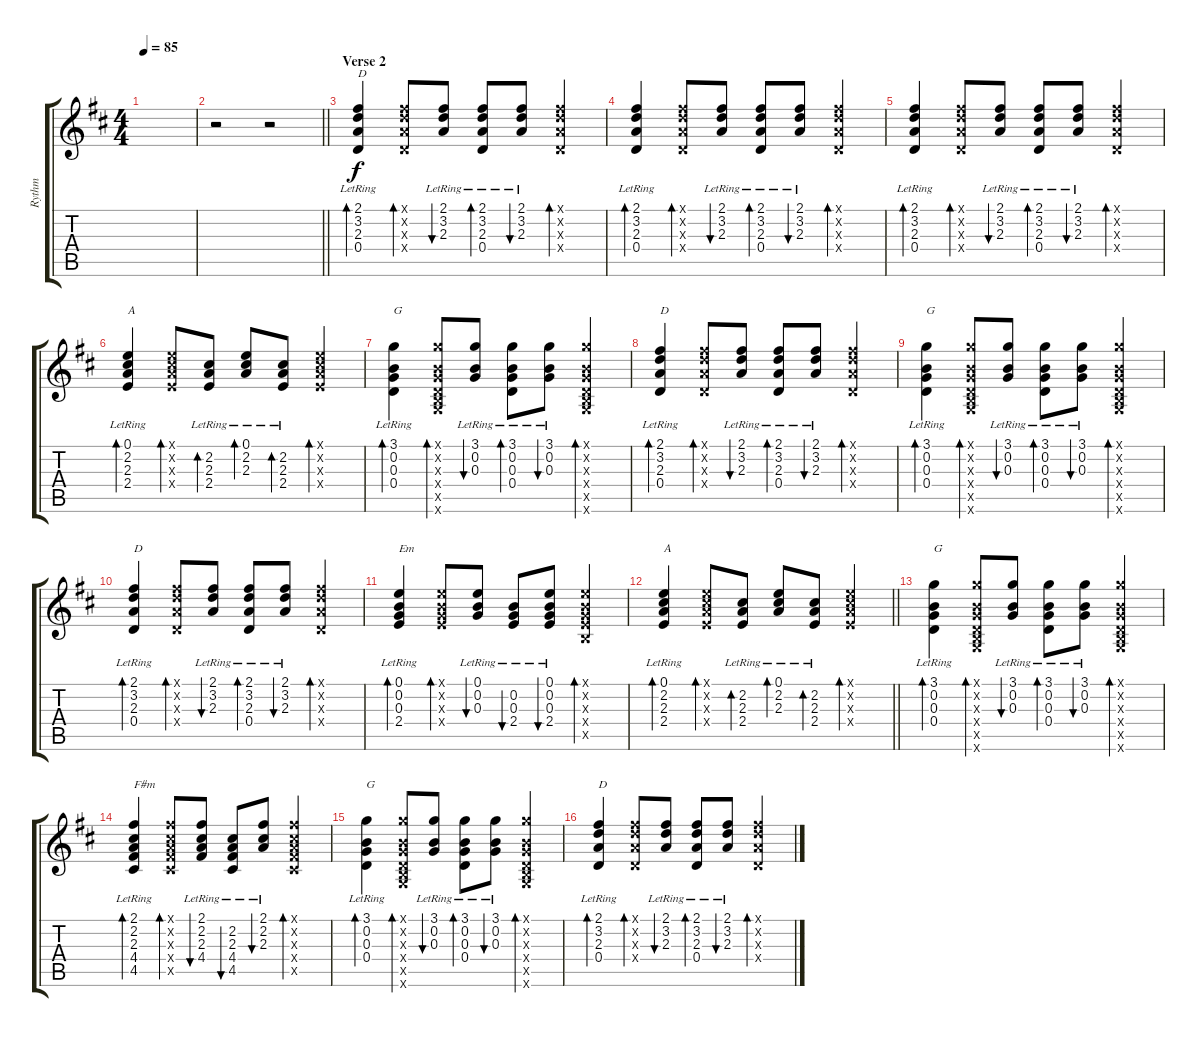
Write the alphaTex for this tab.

\track ("Rythm " "Rythm ") {instrument acousticguitarsteel}
\staff {score tabs}
\tuning (E4 B3 G3 D3 A2 E2) {hide}
\ts (4 4)
\tempo 85
\clef g2
\ks d
|
\barLineRight lightlight
r.2{volume 0} r.2{volume 10} |
\section ("" "Verse 2")
(2.1{lr} 3.2{lr} 2.3{lr} 0.4{lr}).4{bd 60 txt "D"} (2.1{x} 3.2{x} 2.3{x} 0.4{x}).8{bd 30} (2.1{lr} 3.2{lr} 2.3{lr}).8{bu 60} (2.1{lr} 3.2{lr} 2.3{lr} 0.4{lr}).8{bd 60} (2.1{lr} 3.2{lr} 2.3{lr}).8{bu 60} (2.1{x} 3.2{x} 2.3{x} 0.4{x}).4{bd 30} |
(2.1{lr} 3.2{lr} 2.3{lr} 0.4{lr}).4{bd 60} (2.1{x} 3.2{x} 2.3{x} 0.4{x}).8{bd 30} (2.1{lr} 3.2{lr} 2.3{lr}).8{bu 60} (2.1{lr} 3.2{lr} 2.3{lr} 0.4{lr}).8{bd 60} (2.1{lr} 3.2{lr} 2.3{lr}).8{bu 60} (2.1{x} 3.2{x} 2.3{x} 0.4{x}).4{bd 30} |
(2.1{lr} 3.2{lr} 2.3{lr} 0.4{lr}).4{bd 60} (2.1{x} 3.2{x} 2.3{x} 0.4{x}).8{bd 30} (2.1{lr} 3.2{lr} 2.3{lr}).8{bu 60} (2.1{lr} 3.2{lr} 2.3{lr} 0.4{lr}).8{bd 60} (2.1{lr} 3.2{lr} 2.3{lr}).8{bu 60} (2.1{x} 3.2{x} 2.3{x} 0.4{x}).4{bd 30} |
(0.1{lr} 2.2{lr} 2.3{lr} 2.4{lr}).4{bd 60 txt "A"} (0.1{x} 2.2{x} 2.3{x} 2.4{x}).8{bd 60} (2.2{lr} 2.3{lr} 2.4{lr}).8{bd 60} (0.1{lr} 2.2{lr} 2.3{lr}).8{bd 60} (2.2{lr} 2.3{lr} 2.4{lr}).8{bd 60} (0.1{x} 2.2{x} 2.3{x} 2.4{x}).4{bd 60} |
(3.1{lr} 0.2{lr} 0.3{lr} 0.4{lr}).4{bd 30 txt "G"} (3.1{x} 0.2{x} 0.3{x} 0.4{x} 2.5{x} 3.6{x}).8{bd 30} (3.1{lr} 0.2{lr} 0.3{lr}).8{bu 30} (3.1{lr} 0.2{lr} 0.3{lr} 0.4{lr}).8{bd 30} (3.1{lr} 0.2{lr} 0.3{lr}).8{bu 30} (3.1{x} 0.2{x} 0.3{x} 0.4{x} 2.5{x} 3.6{x}).4{bd 30} |
(2.1{lr} 3.2{lr} 2.3{lr} 0.4{lr}).4{bd 60 txt "D"} (2.1{x} 3.2{x} 2.3{x} 0.4{x}).8{bd 30} (2.1{lr} 3.2{lr} 2.3{lr}).8{bu 60} (2.1{lr} 3.2{lr} 2.3{lr} 0.4{lr}).8{bd 60} (2.1{lr} 3.2{lr} 2.3{lr}).8{bu 60} (2.1{x} 3.2{x} 2.3{x} 0.4{x}).4{bd 30} |
(3.1{lr} 0.2{lr} 0.3{lr} 0.4{lr}).4{bd 30 txt "G"} (3.1{x} 0.2{x} 0.3{x} 0.4{x} 2.5{x} 3.6{x}).8{bd 30} (3.1{lr} 0.2{lr} 0.3{lr}).8{bu 30} (3.1{lr} 0.2{lr} 0.3{lr} 0.4{lr}).8{bd 30} (3.1{lr} 0.2{lr} 0.3{lr}).8{bu 30} (3.1{x} 0.2{x} 0.3{x} 0.4{x} 2.5{x} 3.6{x}).4{bd 30} |
(2.1{lr} 3.2{lr} 2.3{lr} 0.4{lr}).4{bd 60 txt "D"} (2.1{x} 3.2{x} 2.3{x} 0.4{x}).8{bd 30} (2.1{lr} 3.2{lr} 2.3{lr}).8{bu 60} (2.1{lr} 3.2{lr} 2.3{lr} 0.4{lr}).8{bd 60} (2.1{lr} 3.2{lr} 2.3{lr}).8{bu 60} (2.1{x} 3.2{x} 2.3{x} 0.4{x}).4{bd 30} |
(0.1{lr} 0.2{lr} 0.3{lr} 2.4{lr}).4{bd 60 txt "Em"} (0.1{x} 0.2{x} 0.3{x} 2.4{x}).8{bd 30} (0.1{lr} 0.2{lr} 0.3{lr}).8{bu 60} (0.2{lr} 0.3{lr} 2.4).8{bu 60} (0.1{lr} 0.2{lr} 0.3{lr} 2.4).8{bu 60} (0.1{x} 0.2{x} 0.3{x} 2.4{x} 2.5{x}).4{bd 30} |
\barLineRight lightlight
(0.1{lr} 2.2{lr} 2.3{lr} 2.4{lr}).4{bd 60 txt "A"} (0.1{x} 2.2{x} 2.3{x} 2.4{x}).8{bd 60} (2.2{lr} 2.3{lr} 2.4{lr}).8{bd 60} (0.1{lr} 2.2{lr} 2.3{lr}).8{bd 60} (2.2{lr} 2.3{lr} 2.4{lr}).8{bd 60} (0.1{x} 2.2{x} 2.3{x} 2.4{x}).4{bd 60} |
\section ("" "")
(3.1{lr} 0.2{lr} 0.3{lr} 0.4{lr}).4{bd 30 txt "G"} (3.1{x} 0.2{x} 0.3{x} 0.4{x} 2.5{x} 3.6{x}).8{bd 30} (3.1{lr} 0.2{lr} 0.3{lr}).8{bu 30} (3.1{lr} 0.2{lr} 0.3{lr} 0.4{lr}).8{bd 30} (3.1{lr} 0.2{lr} 0.3{lr}).8{bu 30} (3.1{x} 0.2{x} 0.3{x} 0.4{x} 2.5{x} 3.6{x}).4{bd 30} |
(2.1{lr} 2.2{lr} 2.3{lr} 4.4{lr} 4.5).4{bd 30 txt "F#m"} (2.1{x} 2.2{x} 2.3{x} 4.4{x} 4.5{x}).8{bd 30} (2.1{lr} 2.2{lr} 2.3{lr} 4.4).8{bu 30} (2.2{lr} 2.3{lr} 4.4 4.5).8{bu 30} (2.1{lr} 2.2{lr} 2.3{lr}).8{bu 30} (2.1{x} 2.2{x} 2.3{x} 4.4{x} 4.5{x}).4{bd 30} |
(3.1{lr} 0.2{lr} 0.3{lr} 0.4{lr}).4{bd 30 txt "G"} (3.1{x} 0.2{x} 0.3{x} 0.4{x} 2.5{x} 3.6{x}).8{bd 30} (3.1{lr} 0.2{lr} 0.3{lr}).8{bu 30} (3.1{lr} 0.2{lr} 0.3{lr} 0.4{lr}).8{bd 30} (3.1{lr} 0.2{lr} 0.3{lr}).8{bu 30} (3.1{x} 0.2{x} 0.3{x} 0.4{x} 2.5{x} 3.6{x}).4{bd 30} |
(2.1{lr} 3.2{lr} 2.3{lr} 0.4{lr}).4{bd 60 txt "D"} (2.1{x} 3.2{x} 2.3{x} 0.4{x}).8{bd 30} (2.1{lr} 3.2{lr} 2.3{lr}).8{bu 60} (2.1{lr} 3.2{lr} 2.3{lr} 0.4{lr}).8{bd 60} (2.1{lr} 3.2{lr} 2.3{lr}).8{bu 60} (2.1{x} 3.2{x} 2.3{x} 0.4{x}).4{bd 30}
